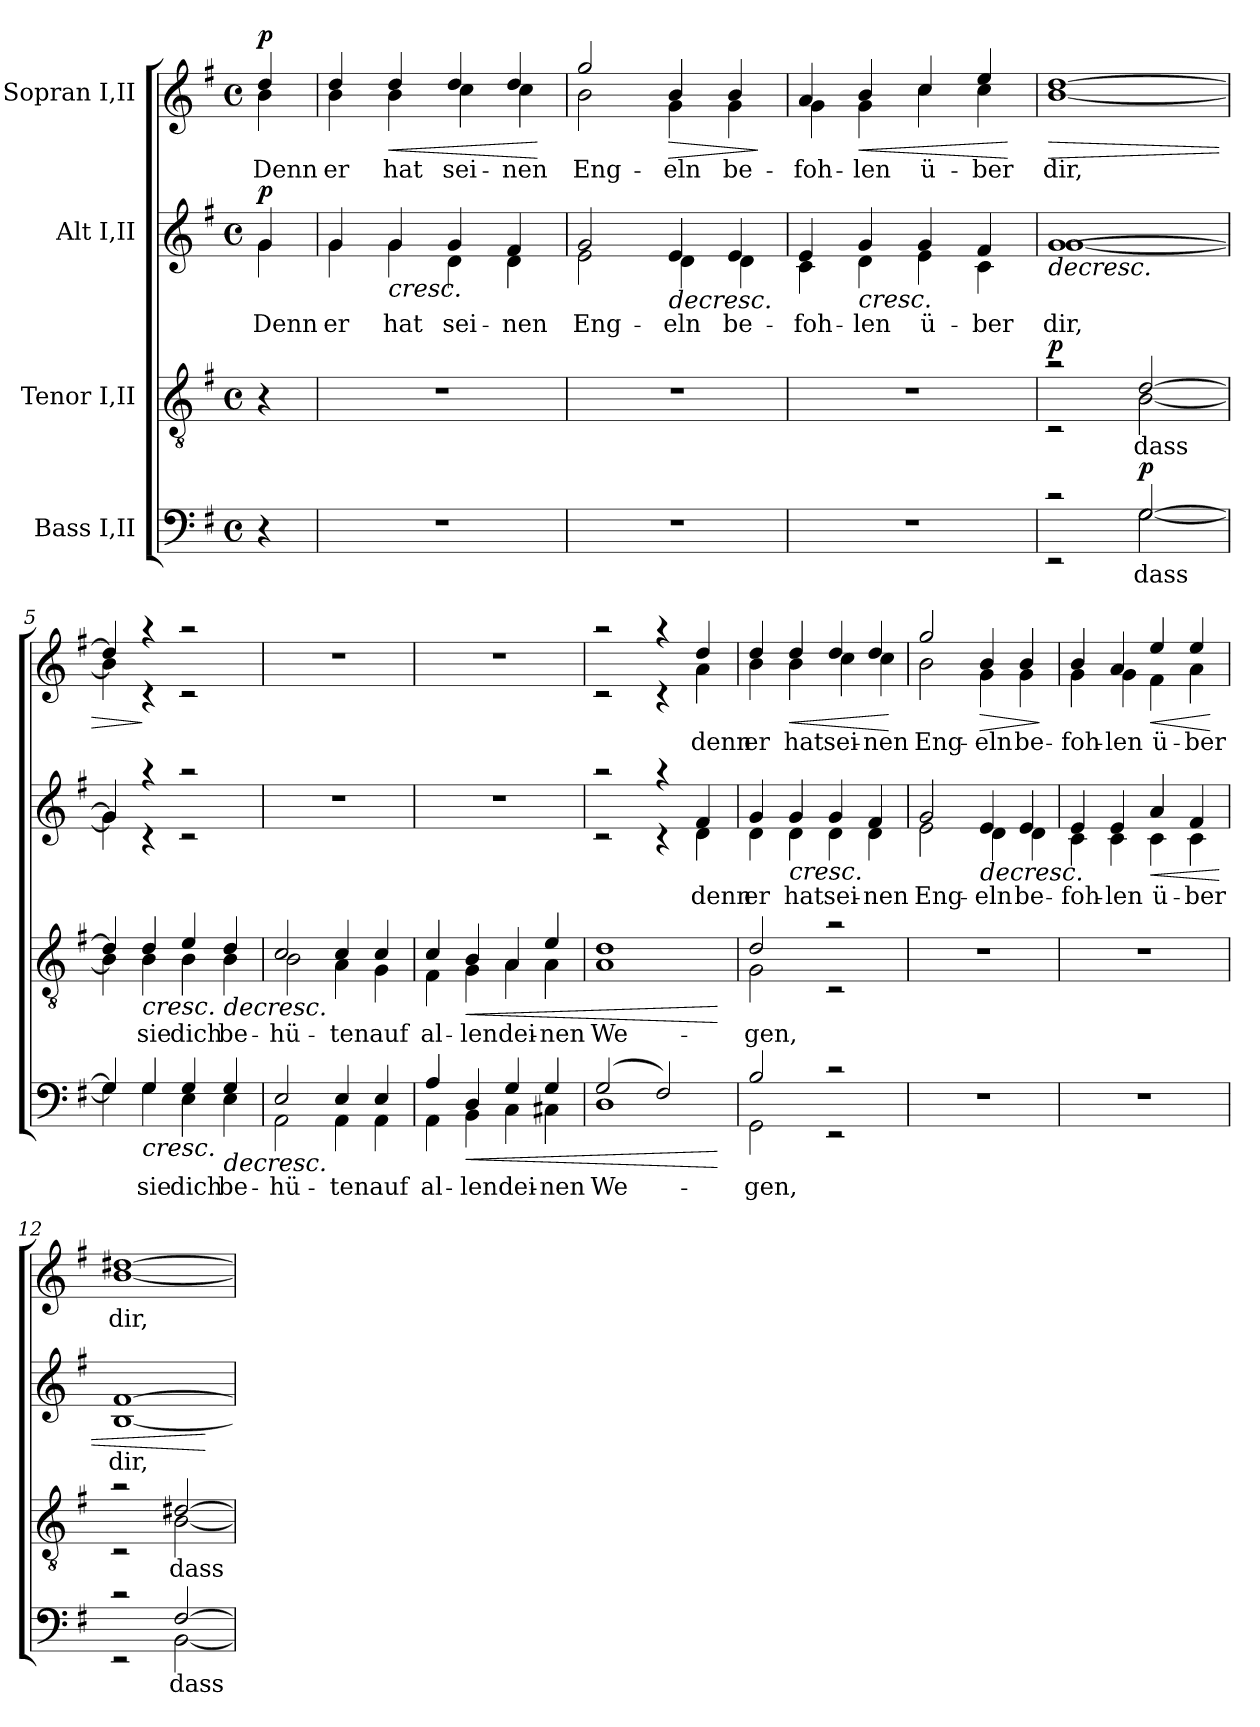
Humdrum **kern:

**kern	**text	**dynam	**kern	**text	**dynam	**kern	**text	**dynam	**kern	**text	**dynam
*part4	*part4	*part4	*part3	*part3	*part3	*part2	*part2	*part2	*part1	*part1	*part1
*staff4	*staff4	*staff4	*staff3	*staff3	*staff3	*staff2	*staff2	*staff2	*staff1	*staff1	*staff1
*I"Bass I,II	*	*	*I"Tenor I,II	*	*	*I"Alt I,II	*	*	*I"Sopran I,II	*	*
*clefF4	*	*	*clefGv2	*	*	*clefG2	*	*	*clefG2	*	*
*k[f#]	*	*	*k[f#]	*	*	*k[f#]	*	*	*k[f#]	*	*
*G:	*	*	*G:	*	*	*G:	*	*	*G:	*	*
*M4/4	*	*	*M4/4	*	*	*M4/4	*	*	*M4/4	*	*
*met(c)	*	*	*met(c)	*	*	*met(c)	*	*	*met(c)	*	*
*MM105	*	*	*MM105	*	*	*MM105	*	*	*MM105	*	*
=	=	=	=	=	=	=	=	=	=	=	=
*	*	*	*	*	*	*^	*	*	*	*	*
!	!	!	!	!	!	!	!	!LO:LY:b	!LO:DY:b	!	!LO:LY:b	!LO:DY:b
*	*	*	*	*	*	*	*	*	*	*^	*	*
4r	.	.	4r	.	.	4g/	4g\	Denn	p	4dd/	4b\	Denn	p
=1	=1	=1	=1	=1	=1	=1	=1	=1	=1	=1	=1	=1	=1
!	!	!	!	!	!	!	!	!LO:LY:b	!	!	!	!LO:LY:b	!
1r	.	.	1r	.	.	4g/	4g\	er	.	4dd/	4b\	er	.
!	!	!	!	!	!	!	!	!LO:LY:b	!LO:HP:b	!	!	!LO:LY:b	!LO:HP:b
.	.	.	.	.	.	4g/	4g\	hat	<	4dd/	4b\	hat	<
!	!	!	!	!	!	!	!	!LO:LY:b	!	!	!	!LO:LY:b	!
.	.	.	.	.	.	4g/	4d\	sei-	.	4dd/	4cc\	sei-	.
!	!	!	!	!	!	!	!	!LO:LY:b	!	!	!	!LO:LY:b	!
.	.	.	.	.	.	4f#/	4d\	-nen	.	4dd/	4cc\	-nen	.
*	*	*	*	*	*	*v	*v	*	*	*	*	*	*
*	*	*	*	*	*	*	*	*	*v	*v	*	*
.	.	.	.	.	.	.	.	.	.	.	[
=2	=2	=2	=2	=2	=2	=2	=2	=2	=2	=2	=2
*	*	*	*	*	*	*^	*	*	*	*	*
!	!	!	!	!	!	!	!	!LO:LY:b	!	!	!LO:LY:b	!
*	*	*	*	*	*	*	*	*	*	*^	*	*
1r	.	.	1r	.	.	2g/	2e\	Eng-	.	2gg/	2b\	Eng-	.
!	!	!	!	!	!	!	!	!LO:LY:b	!LO:HP:b	!	!	!LO:LY:b	!LO:HP:b
.	.	.	.	.	.	4e/	4d\	-eln	>	4b/	4g\	-eln	>
!	!	!	!	!	!	!	!	!LO:LY:b	!	!	!	!LO:LY:b	!
.	.	.	.	.	.	4e/	4d\	be-	.	4b/	4g\	be-	.
*	*	*	*	*	*	*v	*v	*	*	*	*	*	*
*	*	*	*	*	*	*	*	*	*v	*v	*	*
.	.	.	.	.	.	.	.	[	.	.	]
=3	=3	=3	=3	=3	=3	=3	=3	=3	=3	=3	=3
*	*	*	*	*	*	*^	*	*	*	*	*
!	!	!	!	!	!	!	!	!LO:LY:b	!	!	!LO:LY:b	!
*	*	*	*	*	*	*	*	*	*	*^	*	*
1r	.	.	1r	.	.	4e/	4c\	-foh-	.	4a/	4g\	-foh-	.
!	!	!	!	!	!	!	!	!LO:LY:b	!LO:HP:b	!	!	!LO:LY:b	!LO:HP:b
.	.	.	.	.	.	4g/	4d\	-len	<	4b/	4g\	-len	<
!	!	!	!	!	!	!	!	!LO:LY:b	!	!	!	!LO:LY:b	!
.	.	.	.	.	.	4g/	4e\	ü-	.	4cc/	4cc\	ü-	.
!	!	!	!	!	!	!	!	!LO:LY:b	!	!	!	!LO:LY:b	!
.	.	.	.	.	.	4f#/	4c\	-ber	.	4ee/	4cc\	-ber	.
*	*	*	*	*	*	*v	*v	*	*	*	*	*	*
*	*	*	*	*	*	*	*	*	*v	*v	*	*
.	.	.	.	.	.	.	.	]	.	.	[
=4	=4	=4	=4	=4	=4	=4	=4	=4	=4	=4	=4
*^	*	*	*^	*	*	*	*	*	*	*	*
!	!	!	!	!	!	!	!LO:DY:b	!	!LO:LY:b	!LO:HP:b	!	!LO:LY:b	!LO:HP:b
*	*	*	*	*	*	*	*	*^	*	*	*^	*	*
2rc	2rEE	.	.	2ra	2rC	.	p	[1g	[1g	dir,	>	[1dd	[1b	dir,	>
!	!	!LO:LY:b	!LO:DY:b	!	!	!LO:LY:b	!	!	!	!	!	!	!	!	!
[2G/	[2G\	dass	p	[2d/	[2B\	dass	.	.	.	.	.	.	.	.	.
=5	=5	=5	=5	=5	=5	=5	=5	=5	=5	=5	=5	=5	=5	=5	=5
4G/]	4G\]	.	.	4d/]	4B\]	.	.	4g/]	4g\]	.	.	4dd/]	4b\]	.	.
!	!	!LO:LY:b	!LO:HP:b	!	!	!LO:LY:b	!LO:HP:b	!	!	!	!	!	!	!	!
4G/	4G\	sie	<	4d/	4B\	sie	<	4raa	4rc	.	[	4raa	4rc	.	]
!	!	!LO:LY:b	!	!	!	!LO:LY:b	!	!	!	!	!	!	!	!	!
4G/	4E\	dich	.	4e/	4B\	dich	.	2raa	2rc	.	.	2raa	2rc	.	.
!	!	!LO:LY:b	!LO:HP:b	!	!	!LO:LY:b	!LO:HP:b	!	!	!	!	!	!	!	!
4G/	4E\	be-	>	4d/	4B\	be-	>	.	.	.	.	.	.	.	.
*v	*v	*	*	*	*	*	*	*v	*v	*	*	*v	*v	*	*
*	*	*	*v	*v	*	*	*	*	*	*	*	*
.	.	[	.	.	[	.	.	.	.	.	.
!!LO:PB:g=z
=6	=6	=6	=6	=6	=6	=6	=6	=6	=6	=6	=6
*^	*	*	*	*	*	*	*	*	*	*	*
!	!	!LO:LY:b	!	!	!LO:LY:b	!	!	!	!	!	!	!
*	*	*	*	*^	*	*	*	*	*	*	*	*
2E/	2AA\	-hü-	.	2c/	2B\	-hü-	.	1r	.	.	1r	.	.
!	!	!LO:LY:b	!	!	!	!LO:LY:b	!	!	!	!	!	!	!
4E/	4AA\	-ten	.	4c/	4A\	-ten	.	.	.	.	.	.	.
!	!	!LO:LY:b	!	!	!	!LO:LY:b	!	!	!	!	!	!	!
4E/	4AA\	auf	.	4c/	4G\	auf	.	.	.	.	.	.	.
=7	=7	=7	=7	=7	=7	=7	=7	=7	=7	=7	=7	=7	=7
!	!	!LO:LY:b	!	!	!	!LO:LY:b	!	!	!	!	!	!	!
4A/	4AA\	al-	.	4c/	4F#\	al-	.	1r	.	.	1r	.	.
!	!	!LO:LY:b	!LO:HP:b	!	!	!LO:LY:b	!LO:HP:b	!	!	!	!	!	!
4D/	4BB\	-len	<	4B/	4G\	-len	<	.	.	.	.	.	.
!	!	!LO:LY:b	!	!	!	!LO:LY:b	!	!	!	!	!	!	!
4G/	4C\	dei-	.	4A/	4A\	dei-	.	.	.	.	.	.	.
!	!	!LO:LY:b	!	!	!	!LO:LY:b	!	!	!	!	!	!	!
4G/	4C#X\	-nen	.	4e/	4A\	-nen	.	.	.	.	.	.	.
*v	*v	*	*	*	*	*	*	*	*	*	*	*	*
*	*	*	*v	*v	*	*	*	*	*	*	*	*
.	.	]	.	.	]	.	.	.	.	.	.
=8	=8	=8	=8	=8	=8	=8	=8	=8	=8	=8	=8
*^	*	*	*	*	*	*	*	*	*	*	*
!	!	!LO:LY:b	!	!	!LO:LY:b	!	!	!	!	!	!	!
*	*	*	*	*^	*	*	*^	*	*	*^	*	*
(>2G/	1D	We-	.	1d	1A	We-	.	2raa	2rc	.	.	2raa	2rc	.	.
2F#/)	.	.	.	.	.	.	.	4raa	4rc	.	.	4raa	4rc	.	.
!	!	!	!	!	!	!	!	!	!	!LO:LY:b	!	!	!	!LO:LY:b	!
.	.	.	.	.	.	.	.	4f#/	4d\	denn	.	4dd/	4a\	denn	.
*v	*v	*	*	*	*	*	*	*v	*v	*	*	*v	*v	*	*
*	*	*	*v	*v	*	*	*	*	*	*	*	*
.	.	[	.	.	[	.	.	.	.	.	.
=9	=9	=9	=9	=9	=9	=9	=9	=9	=9	=9	=9
*^	*	*	*	*	*	*	*	*	*	*	*
!	!	!LO:LY:b	!	!	!LO:LY:b	!	!	!LO:LY:b	!	!	!LO:LY:b	!
*	*	*	*	*^	*	*	*^	*	*	*^	*	*
2B/	2GG\	-gen,	.	2d/	2G\	-gen,	.	4g/	4d\	er	.	4dd/	4b\	er	.
!	!	!	!	!	!	!	!	!	!	!LO:LY:b	!LO:HP:b	!	!	!LO:LY:b	!LO:HP:b
.	.	.	.	.	.	.	.	4g/	4d\	hat	<	4dd/	4b\	hat	<
!	!	!	!	!	!	!	!	!	!	!LO:LY:b	!	!	!	!LO:LY:b	!
2rc	2rEE	.	.	2ra	2rC	.	.	4g/	4d\	sei-	.	4dd/	4cc\	sei-	.
!	!	!	!	!	!	!	!	!	!	!LO:LY:b	!	!	!	!LO:LY:b	!
.	.	.	.	.	.	.	.	4f#/	4d\	-nen	.	4dd/	4cc\	-nen	.
*v	*v	*	*	*	*	*	*	*v	*v	*	*	*v	*v	*	*
*	*	*	*v	*v	*	*	*	*	*	*	*	*
.	.	.	.	.	.	.	.	]	.	.	[
=10	=10	=10	=10	=10	=10	=10	=10	=10	=10	=10	=10
*	*	*	*	*	*	*^	*	*	*	*	*
!	!	!	!	!	!	!	!	!LO:LY:b	!	!	!LO:LY:b	!
*	*	*	*	*	*	*	*	*	*	*^	*	*
1r	.	.	1r	.	.	2g/	2e\	Eng-	.	2gg/	2b\	Eng-	.
!	!	!	!	!	!	!	!	!LO:LY:b	!LO:HP:b	!	!	!LO:LY:b	!LO:HP:b
.	.	.	.	.	.	4e/	4d\	-eln	>	4b/	4g\	-eln	>
!	!	!	!	!	!	!	!	!LO:LY:b	!	!	!	!LO:LY:b	!
.	.	.	.	.	.	4e/	4d\	be-	.	4b/	4g\	be-	.
*	*	*	*	*	*	*v	*v	*	*	*	*	*	*
*	*	*	*	*	*	*	*	*	*v	*v	*	*
.	.	.	.	.	.	.	.	[	.	.	]
=11	=11	=11	=11	=11	=11	=11	=11	=11	=11	=11	=11
*	*	*	*	*	*	*^	*	*	*	*	*
!	!	!	!	!	!	!	!	!LO:LY:b	!	!	!LO:LY:b	!
*	*	*	*	*	*	*	*	*	*	*^	*	*
1r	.	.	1r	.	.	4e/	4c\	-foh-	.	4b/	4g\	-foh-	.
!	!	!	!	!	!	!	!	!LO:LY:b	!	!	!	!LO:LY:b	!
.	.	.	.	.	.	4e/	4c\	-len	.	4a/	4g\	-len	.
!	!	!	!	!	!	!	!	!LO:LY:b	!LO:HP:b	!	!	!LO:LY:b	!LO:HP:b
.	.	.	.	.	.	4a/	4c\	ü-	<	4ee/	4f#\	ü-	<
!	!	!	!	!	!	!	!	!LO:LY:b	!	!	!	!LO:LY:b	!
.	.	.	.	.	.	4f#/	4c\	-ber	.	4ee/	4a\	-ber	.
*	*	*	*	*	*	*v	*v	*	*	*	*	*	*
*	*	*	*	*	*	*	*	*	*v	*v	*	*
.	.	.	.	.	.	.	.	]	.	.	[
!!LO:LB:g=z
=12	=12	=12	=12	=12	=12	=12	=12	=12	=12	=12	=12
*^	*	*	*^	*	*	*^	*	*	*	*	*
!	!	!	!	!	!	!	!	!	!	!LO:LY:b	!	!	!LO:LY:b	!
*	*	*	*	*	*	*	*	*	*	*	*	*^	*	*
2rc	2rEE	.	.	2ra	2rC	.	.	[1f#	[1B	dir,	.	[1dd#X	[1b	dir,	.
!	!	!LO:LY:b	!	!	!	!LO:LY:b	!	!	!	!	!	!	!	!	!
[2F#/	[2BB\	dass	.	[2d#X/	[2B\	dass	.	.	.	.	.	.	.	.	.
*v	*v	*	*	*	*	*	*	*v	*v	*	*	*v	*v	*	*
*	*	*	*v	*v	*	*	*	*	*	*	*	*
.	.	.	.	.	.	.	.	[	.	.	.
=	=	=	=	=	=	=	=	=	=	=	=
*-	*-	*-	*-	*-	*-	*-	*-	*-	*-	*-	*-
